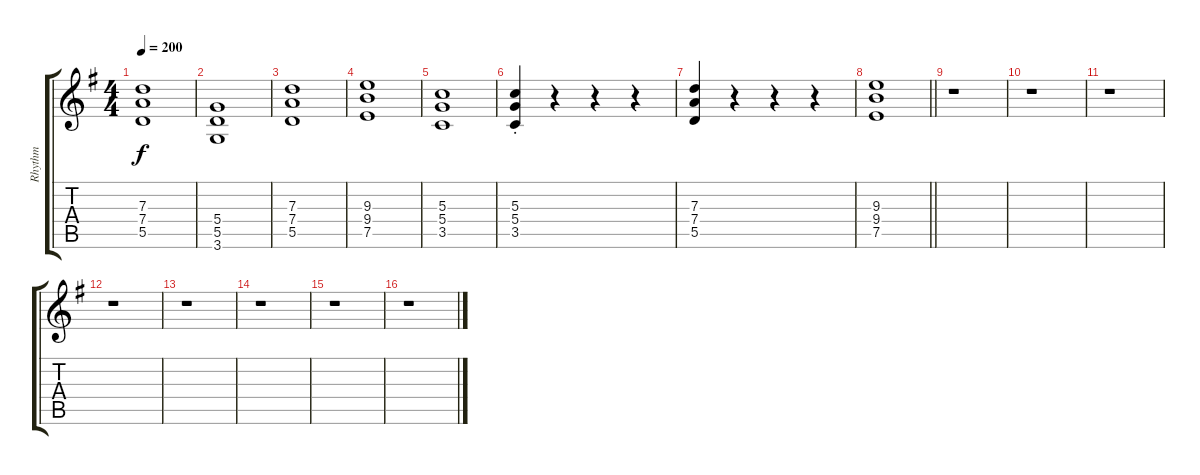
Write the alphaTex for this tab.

\track ("Rhythm " "Rhythm ") {instrument distortionguitar}
\staff {score tabs}
\tuning (E4 B3 G3 D3 A2 E2) {hide}
\ts (4 4)
\tempo 200
\clef g2
\ks g
(7.3 7.4 5.5).1{dy f} |
(5.4 5.5 3.6).1 |
(7.3 7.4 5.5).1 |
(9.3 9.4 7.5).1 |
(5.3 5.4 3.5).1 |
(5.3{st} 5.4{st} 3.5{st}).4 r.4 r.4 r.4 |
(7.3 7.4 5.5).4 r.4 r.4 r.4 |
\barLineRight lightlight
(9.3 9.4 7.5).1 |
r.1 |
r.1 |
r.1 |
r.1 |
r.1 |
r.1 |
r.1 |
r.1
